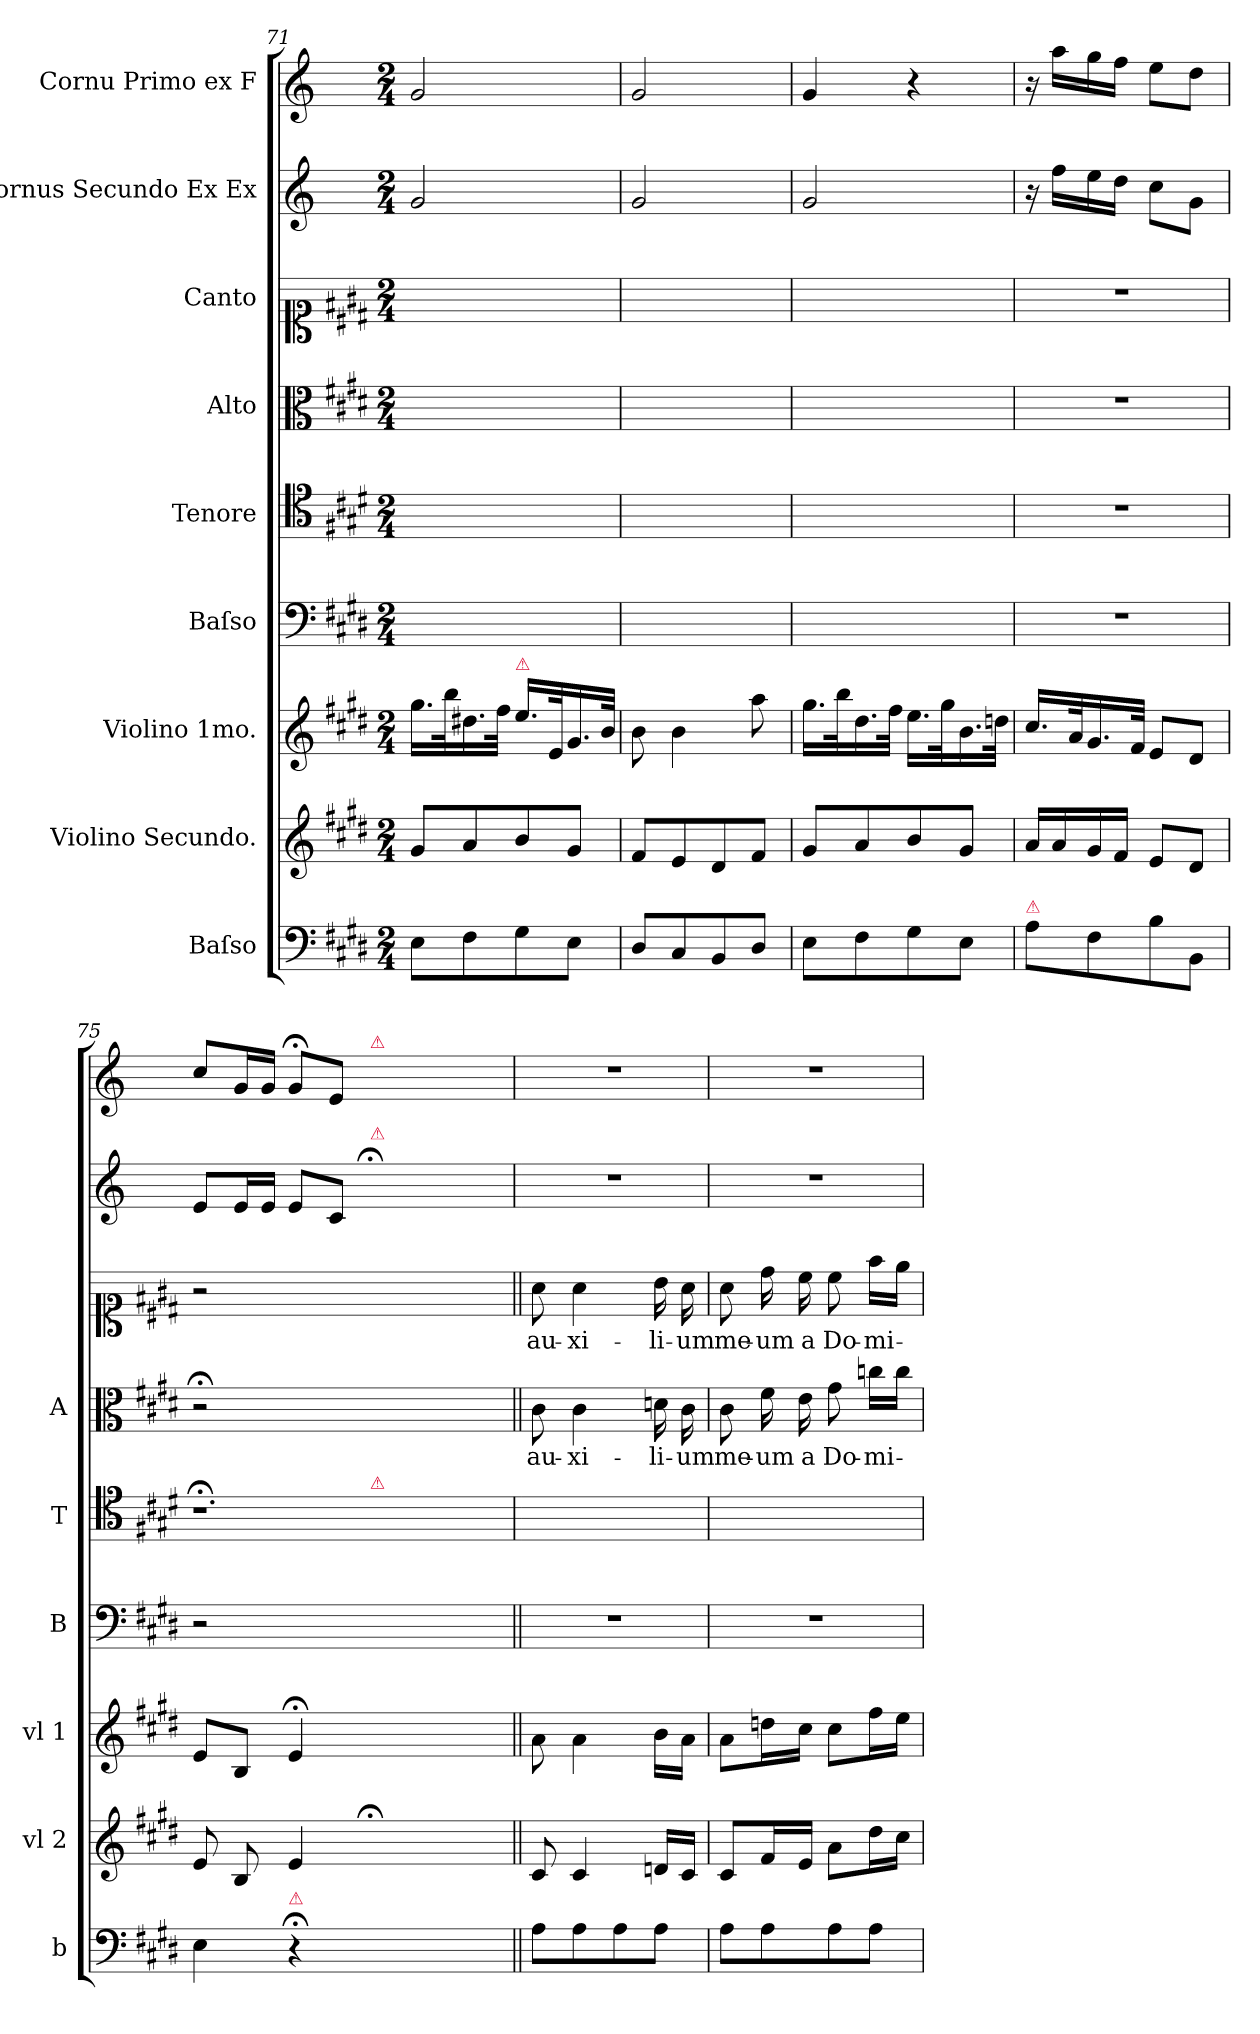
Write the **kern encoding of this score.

**kern	**kern	**kern	**kern	**kern	**kern	**text	**kern	**text	**kern	**kern
*part9	*part8	*part7	*part6	*part5	*part4	*part4	*part3	*part3	*part2	*part1
*staff9	*staff8	*staff7	*staff6	*staff5	*staff4	*staff4	*staff3	*staff3	*staff2	*staff1
*I"Baſso	*I"Violino Secundo.	*I"Violino 1mo.	*I"Baſso	*I"Tenore	*I"Alto	*	*I"Canto	*	*I"Cornus Secundo Ex Ex	*I"Cornu Primo ex F
*I'b	*I'vl 2	*I'vl 1	*I'B	*I'T	*I'A	*	*	*	*	*
*clefF4	*clefG2	*clefG2	*clefF4	*clefC4	*clefC3	*	*clefC1	*	*clefG2	*clefG2
*	*	*	*	*	*	*	*	*	*ITrd5c8	*ITrd5c8
*k[f#c#g#d#]	*k[f#c#g#d#]	*k[f#c#g#d#]	*k[f#c#g#d#]	*k[f#c#g#d#]	*k[f#c#g#d#]	*	*k[f#c#g#d#]	*	*k[f#c#g#d#]	*k[f#c#g#d#]
*M2/4	*M2/4	*M2/4	*M2/4	*M2/4	*M2/4	*	*M2/4	*	*M2/4	*M2/4
=71	=71	=71	=71	=71	=71	=71	=71	=71	=71	=71
8E\L	8g#/L	16.gg#\LL	2ryy	2ryy	2ryy	.	2ryy	.	2B/	2B/
.	.	32bb\K	.	.	.	.	.	.	.	.
8F#\	8a/	16.dd#X\	.	.	.	.	.	.	.	.
.	.	32ff#\JJk	.	.	.	.	.	.	.	.
!	!	!LO:TX:a:color=crimson:t=⚠	!	!	!	!	!	!	!	!
8G#\	8b/	16.ee\LL	.	.	.	.	.	.	.	.
.	.	32e/K	.	.	.	.	.	.	.	.
8E\J	8g#/J	16.g#/	.	.	.	.	.	.	.	.
.	.	32b/JJk	.	.	.	.	.	.	.	.
=72	=72	=72	=72	=72	=72	=72	=72	=72	=72	=72
8D#/L	8f#/L	8b\	2ryy	2ryy	2ryy	.	2ryy	.	2B/	2B/
8C#/	8e/	4b\	.	.	.	.	.	.	.	.
8BB/	8d#/	.	.	.	.	.	.	.	.	.
8D#/J	8f#/J	8aa\	.	.	.	.	.	.	.	.
=73	=73	=73	=73	=73	=73	=73	=73	=73	=73	=73
8E\L	8g#/L	16.gg#\LL	2ryy	2ryy	2ryy	.	2ryy	.	2B/	4B/
.	.	32bb\K	.	.	.	.	.	.	.	.
8F#\	8a/	16.dd#\	.	.	.	.	.	.	.	.
.	.	32ff#\JJk	.	.	.	.	.	.	.	.
8G#\	8b/	16.ee\LL	.	.	.	.	.	.	.	4r
.	.	32gg#\K	.	.	.	.	.	.	.	.
8E\J	8g#/J	16.b\	.	.	.	.	.	.	.	.
.	.	32ddn\JJk	.	.	.	.	.	.	.	.
=74	=74	=74	=74	=74	=74	=74	=74	=74	=74	=74
!LO:TX:a:color=crimson:t=⚠	!	!	!	!	!	!	!	!	!	!
8A\L	16a/LL	16.cc#/LL	2r	2r	2r	.	2r	.	16r	16r
.	16a/	.	.	.	.	.	.	.	16a\LL	16cc#\LL
.	.	32a/K	.	.	.	.	.	.	.	.
8F#\	16g#/	16.g#/	.	.	.	.	.	.	16g#\	16b\
.	16f#/JJ	.	.	.	.	.	.	.	16f#\JJ	16a\JJ
.	.	32f#/JJk	.	.	.	.	.	.	.	.
8B\	8e/L	8e/L	.	.	.	.	.	.	8e\L	8g#\L
8BB/J	8d#/J	8d#/J	.	.	.	.	.	.	8B\J	8f#\J
=75	=75	=75	=75	=75	=75	=75	=75	=75	=75	=75
*	*	*	*	*^	*	*	*	*	*	*
4E\	8e/L	8e/L	2r	1.r;<	2ryy	2r;<	.	2r	.	8G#/L	8e/L
.	8B/	8B/J	.	.	.	.	.	.	.	16G#/L	16B/L
.	.	.	.	.	.	.	.	.	.	16G#/JJ	16B/JJ
!LO:TX:a:color=crimson:t=⚠	!	!	!	!	!	!	!	!	!	!	!
4r;<	4e/	4e;</	.	.	.	.	.	.	.	8G#/L	8B;</L
.	.	.	.	.	.	.	.	.	.	8E/J	8G#/J
!	!	!	!	!	!	!	!	!	!	!	!LO:TX:a:color=crimson:t=⚠
!	!	!	!	!	!	!	!	!	!	!LO:TX:a:color=crimson:t=⚠	!
!	!	!	!	!	!LO:TX:a:color=crimson:t=⚠	!	!	!	!	!	!
1ryy	1ryy	1ryy	1ryy	.	1ryy	1ryy	.	1ryy	.	1ryy	1ryy
*	*	*	*	*v	*v	*	*	*	*	*	*
=76||	=76||;	=76||	=76||	=76	=76||	=76	=76||	=76	=76;	=76
8A\L	8c#/	8a\	2r	2ryy	8c#\	au-	8a\	au-	2r	2r
8A\	4c#/	4a\	.	.	4c#\	-xi-	4a\	-xi-	.	.
8A\	.	.	.	.	.	.	.	.	.	.
8A\J	16dn/LL	16b\LL	.	.	16dn\	-li-	16b\	-li-	.	.
.	16c#/JJ	16a\JJ	.	.	16c#\	-um	16a\	-um	.	.
=77	=77	=77	=77	=77	=77	=77	=77	=77	=77	=77
8A\L	8c#/L	8a\L	2r	2ryy	8c#\	me-	8a\	me-	2r	2r
8A\	16f#/L	16ddn\L	.	.	16f#\	-um	16dd#\	-um	.	.
.	16e/JJ	16cc#\JJ	.	.	16e\	a	16cc#\	a	.	.
8A\	8a\L	8cc#\L	.	.	8g#\	Do-	8cc#\	Do-	.	.
8A\J	16dd#\L	16ff#\L	.	.	16ccn\LL	-mi-	16ff#\LL	-mi-	.	.
.	16cc#\JJ	16ee\JJ	.	.	16cc\JJ	.	16ee\JJ	.	.	.
=	=	=	=	=	=	=	=	=	=	=
*-	*-	*-	*-	*-	*-	*-	*-	*-	*-	*-
